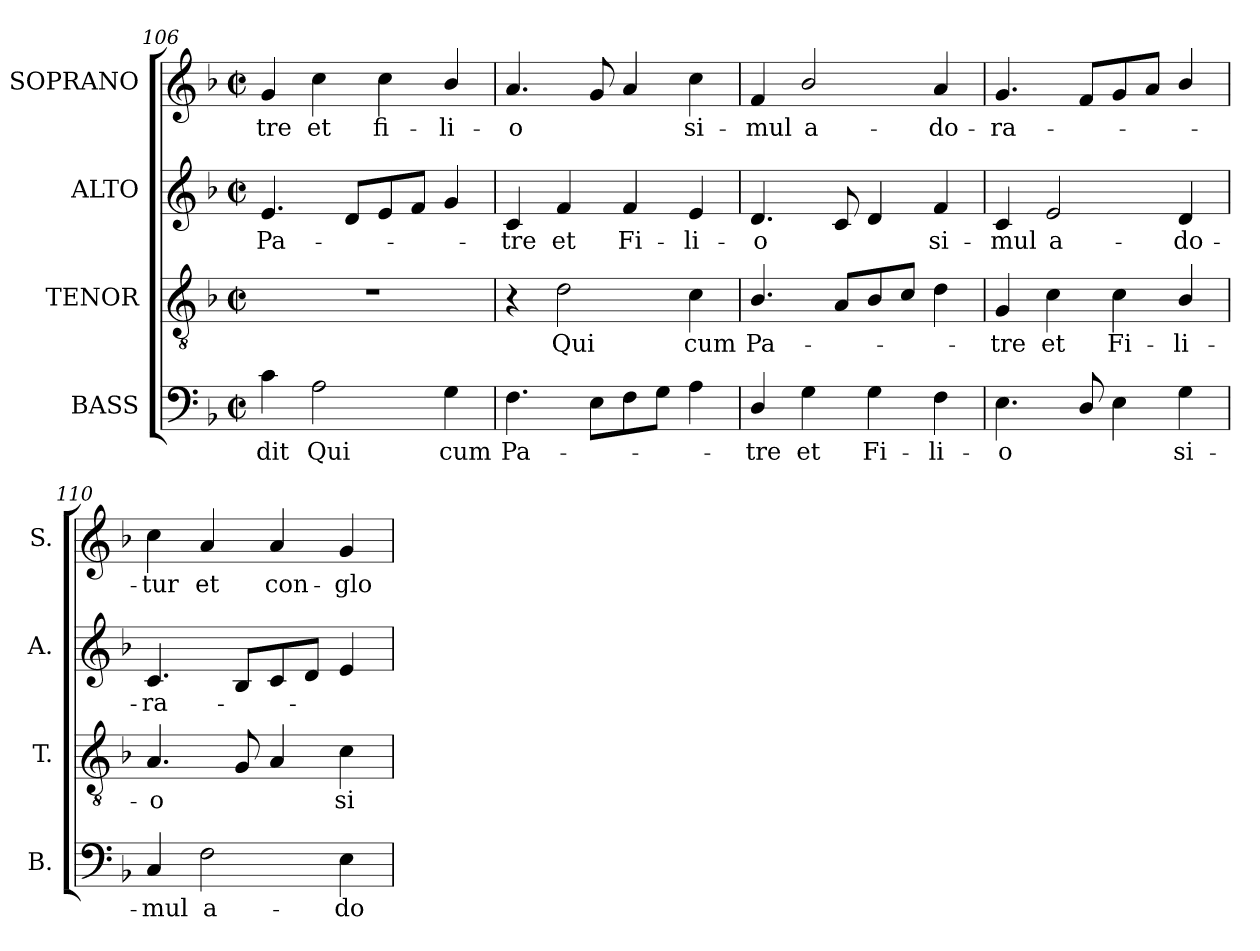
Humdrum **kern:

**kern	**text	**kern	**text	**kern	**text	**kern	**text
*part4	*part4	*part3	*part3	*part2	*part2	*part1	*part1
*staff4	*staff4	*staff3	*staff3	*staff2	*staff2	*staff1	*staff1
*I"BASS	*	*I"TENOR	*	*I"ALTO	*	*I"SOPRANO	*
*I'B.	*	*I'T.	*	*I'A.	*	*I'S.	*
!!LO:LB:g=z
*clefF4	*	*clefGv2	*	*clefG2	*	*clefG2	*
*	*	*ITrd7c12	*	*	*	*	*
*k[b-]	*	*k[b-]	*	*k[b-]	*	*k[b-]	*
*F:	*	*F:	*	*F:	*	*F:	*
*M2/2	*	*M2/2	*	*M2/2	*	*M2/2	*
*met(c|)	*	*met(c|)	*	*met(c|)	*	*met(c|)	*
=106	=106	=106	=106	=106	=106	=106	=106
!	!LO:LY:b:color=#000000	!	!	!	!	!	!
!	!	!	!	!	!LO:LY:b:color=#000000	!	!
!	!	!	!	!	!	!	!LO:LY:b:color=#000000
4ci\	-dit	1r	.	4.ei/	Pa-	4gi/	-tre
!	!LO:LY:b:color=#000000	!	!	!	!	!	!
!	!	!	!	!	!	!	!LO:LY:b:color=#000000
2Ai\	Qui	.	.	.	.	4cci\	et
.	.	.	.	8di/L	.	.	.
!	!	!	!	!	!	!	!LO:LY:b:color=#000000
.	.	.	.	8ei/	.	4cci\	fi-
.	.	.	.	8fi/J	.	.	.
!	!LO:LY:b:color=#000000	!	!	!	!	!	!
!	!	!	!	!	!	!	!LO:LY:b:color=#000000
4Gi\	cum	.	.	4gi/	.	4b-i/	-li-
=107	=107	=107	=107	=107	=107	=107	=107
!	!LO:LY:b:color=#000000	!	!	!	!	!	!
!	!	!	!	!	!LO:LY:b:color=#000000	!	!
!	!	!	!	!	!	!	!LO:LY:b:color=#000000
4.Fi\	Pa-	4r	.	4ci/	-tre	4.ai/	-o
!	!	!	!LO:LY:b:color=#000000	!	!	!	!
!	!	!	!	!	!LO:LY:b:color=#000000	!	!
.	.	2Di\	Qui	4fi/	et	.	.
8Ei\L	.	.	.	.	.	8gi/	.
!	!	!	!	!	!LO:LY:b:color=#000000	!	!
8Fi\	.	.	.	4fi/	Fi-	4ai/	.
8Gi\J	.	.	.	.	.	.	.
!	!	!	!LO:LY:b:color=#000000	!	!	!	!
!	!	!	!	!	!LO:LY:b:color=#000000	!	!
!	!	!	!	!	!	!	!LO:LY:b:color=#000000
4Ai\	.	4Ci\	cum	4ei/	-li-	4cci\	si-
=108	=108	=108	=108	=108	=108	=108	=108
!	!LO:LY:b:color=#000000	!	!	!	!	!	!
!	!	!	!LO:LY:b:color=#000000	!	!	!	!
!	!	!	!	!	!LO:LY:b:color=#000000	!	!
!	!	!	!	!	!	!	!LO:LY:b:color=#000000
4Di/	-tre	4.BB-i/	Pa-	4.di/	-o	4fi/	-mul
!	!LO:LY:b:color=#000000	!	!	!	!	!	!
!	!	!	!	!	!	!	!LO:LY:b:color=#000000
4Gi\	et	.	.	.	.	2b-i/	a-
.	.	8AAi/L	.	8ci/	.	.	.
!	!LO:LY:b:color=#000000	!	!	!	!	!	!
4Gi\	Fi-	8BB-i/	.	4di/	.	.	.
.	.	8Ci/J	.	.	.	.	.
!	!LO:LY:b:color=#000000	!	!	!	!	!	!
!	!	!	!	!	!LO:LY:b:color=#000000	!	!
!	!	!	!	!	!	!	!LO:LY:b:color=#000000
4Fi\	-li-	4Di\	.	4fi/	si-	4ai/	-do-
=109	=109	=109	=109	=109	=109	=109	=109
!	!LO:LY:b:color=#000000	!	!	!	!	!	!
!	!	!	!LO:LY:b:color=#000000	!	!	!	!
!	!	!	!	!	!LO:LY:b:color=#000000	!	!
!	!	!	!	!	!	!	!LO:LY:b:color=#000000
4.Ei\	-o	4GGi/	-tre	4ci/	-mul	4.gi/	-ra-
!	!	!	!LO:LY:b:color=#000000	!	!	!	!
!	!	!	!	!	!LO:LY:b:color=#000000	!	!
.	.	4Ci\	et	2ei/	a-	.	.
8Di/	.	.	.	.	.	8fi/L	.
!	!	!	!LO:LY:b:color=#000000	!	!	!	!
4Ei\	.	4Ci\	Fi-	.	.	8gi/	.
.	.	.	.	.	.	8ai/J	.
!	!LO:LY:b:color=#000000	!	!	!	!	!	!
!	!	!	!LO:LY:b:color=#000000	!	!	!	!
!	!	!	!	!	!LO:LY:b:color=#000000	!	!
4Gi\	si-	4BB-i/	-li-	4di/	-do-	4b-i/	.
=110	=110	=110	=110	=110	=110	=110	=110
!	!LO:LY:b:color=#000000	!	!	!	!	!	!
!	!	!	!LO:LY:b:color=#000000	!	!	!	!
!	!	!	!	!	!LO:LY:b:color=#000000	!	!
!	!	!	!	!	!	!	!LO:LY:b:color=#000000
4Ci/	-mul	4.AAi/	-o	4.ci/	-ra-	4cci\	-tur
!	!LO:LY:b:color=#000000	!	!	!	!	!	!
!	!	!	!	!	!	!	!LO:LY:b:color=#000000
2Fi\	a-	.	.	.	.	4ai/	et
.	.	8GGi/	.	8B-i/L	.	.	.
!	!	!	!	!	!	!	!LO:LY:b:color=#000000
.	.	4AAi/	.	8ci/	.	4ai/	con-
.	.	.	.	8di/J	.	.	.
!	!LO:LY:b:color=#000000	!	!	!	!	!	!
!	!	!	!LO:LY:b:color=#000000	!	!	!	!
!	!	!	!	!	!	!	!LO:LY:b:color=#000000
4Ei\	-do-	4Ci\	si-	4ei/	.	4gi/	-glo
=	=	=	=	=	=	=	=
*-	*-	*-	*-	*-	*-	*-	*-
